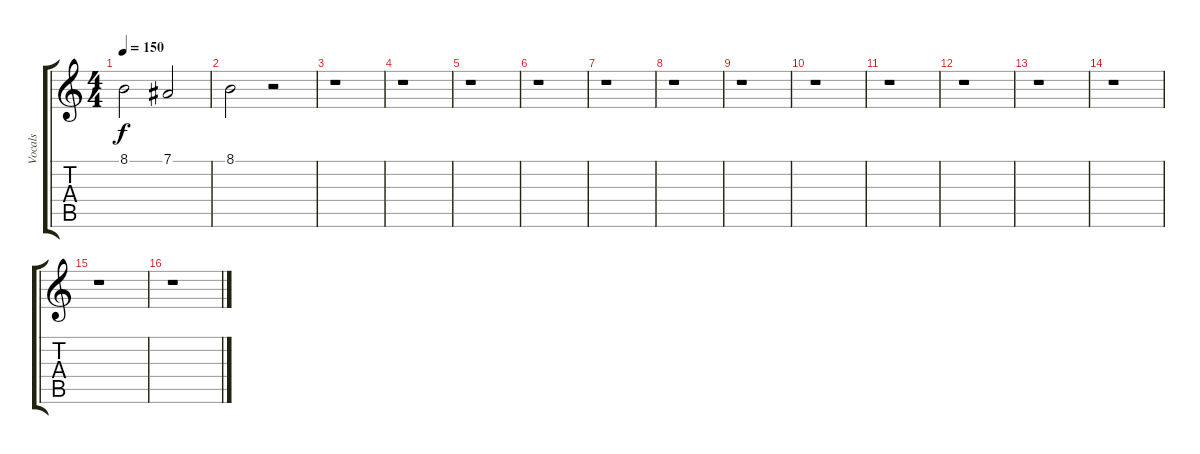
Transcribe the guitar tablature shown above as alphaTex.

\track ("Vocals" "Vocals") {instrument lead2sawtooth}
\staff {score tabs}
\tuning (Eb4 Bb3 Gb3 Db3 Ab2 Eb2) {hide}
\ts (4 4)
\tempo 150
\clef g2
\ks c
8.1.2{dy f} 7.1.2 |
8.1.2 r.2 |
r.1 |
r.1 |
r.1 |
r.1 |
r.1 |
r.1 |
r.1 |
r.1 |
r.1 |
r.1 |
r.1 |
r.1 |
r.1 |
r.1
